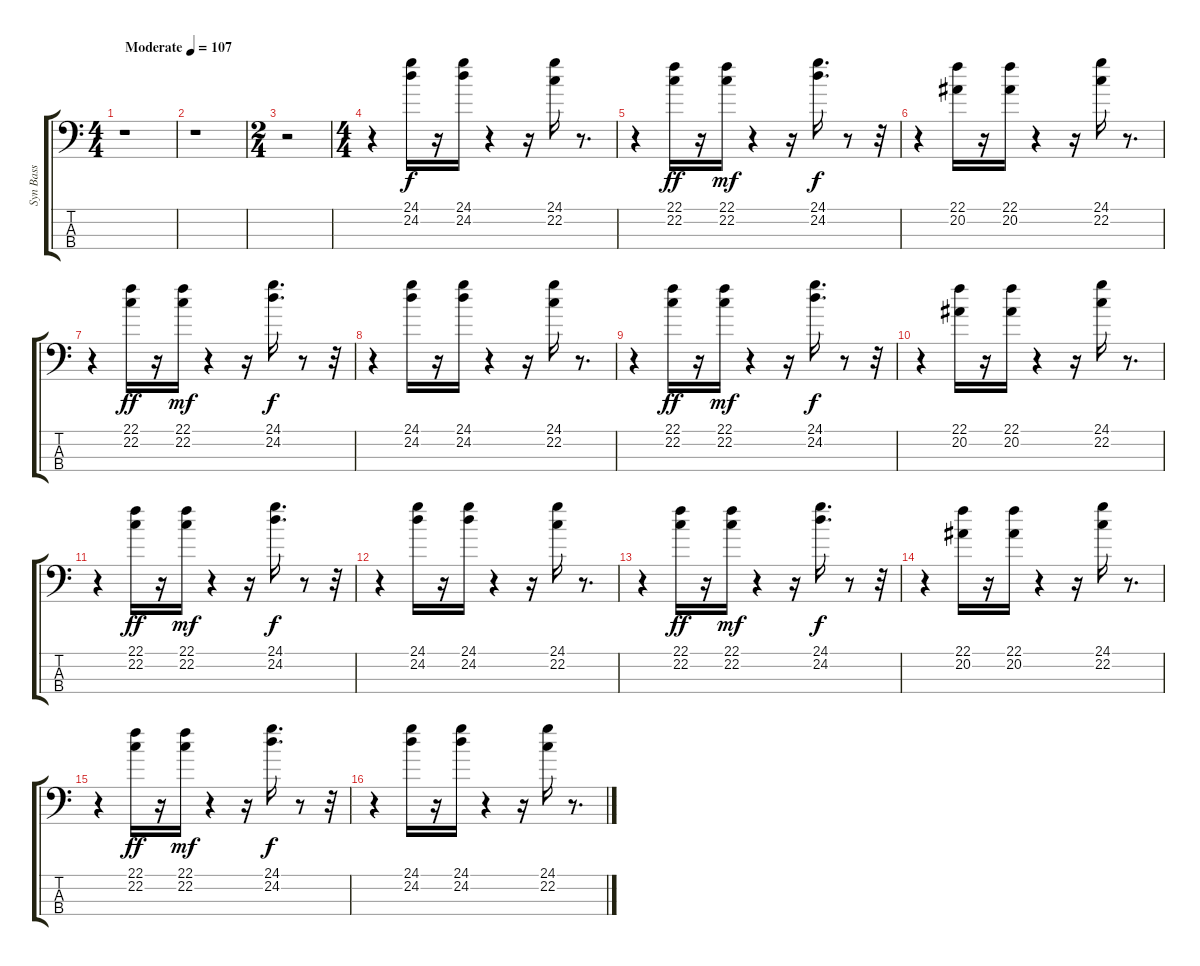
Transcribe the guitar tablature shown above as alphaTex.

\track ("Syn Bass" "Syn Bass") {instrument slapbass1}
\staff {score tabs}
\tuning (G2 D2 A1 E1) {hide}
\ts (4 4)
\tempo (107 "Moderate")
\clef f4
\ks c
r.1{dy f instrument slapbass1} |
r.1 |
\ts (2 4)
r.2 |
\ts (4 4)
r.4 (24.1 24.2).16 r.16 (24.1 24.2).16 r.4 r.16 (24.1 22.2).16 r.8{d} |
r.4 (22.1 22.2).16{dy ff} r.16 (22.1 22.2).16{dy mf} r.4 r.16 (24.1 24.2).16{d dy f} r.8 r.32 |
r.4 (22.1 20.2).16 r.16 (22.1 20.2).16 r.4 r.16 (24.1 22.2).16 r.8{d} |
r.4 (22.1 22.2).16{dy ff} r.16 (22.1 22.2).16{dy mf} r.4 r.16 (24.1 24.2).16{d dy f} r.8 r.32 |
r.4 (24.1 24.2).16 r.16 (24.1 24.2).16 r.4 r.16 (24.1 22.2).16 r.8{d} |
r.4 (22.1 22.2).16{dy ff} r.16 (22.1 22.2).16{dy mf} r.4 r.16 (24.1 24.2).16{d dy f} r.8 r.32 |
r.4 (22.1 20.2).16 r.16 (22.1 20.2).16 r.4 r.16 (24.1 22.2).16 r.8{d} |
r.4 (22.1 22.2).16{dy ff} r.16 (22.1 22.2).16{dy mf} r.4 r.16 (24.1 24.2).16{d dy f} r.8 r.32 |
r.4 (24.1 24.2).16 r.16 (24.1 24.2).16 r.4 r.16 (24.1 22.2).16 r.8{d} |
r.4 (22.1 22.2).16{dy ff} r.16 (22.1 22.2).16{dy mf} r.4 r.16 (24.1 24.2).16{d dy f} r.8 r.32 |
r.4 (22.1 20.2).16 r.16 (22.1 20.2).16 r.4 r.16 (24.1 22.2).16 r.8{d} |
r.4 (22.1 22.2).16{dy ff} r.16 (22.1 22.2).16{dy mf} r.4 r.16 (24.1 24.2).16{d dy f} r.8 r.32 |
r.4 (24.1 24.2).16 r.16 (24.1 24.2).16 r.4 r.16 (24.1 22.2).16 r.8{d}
